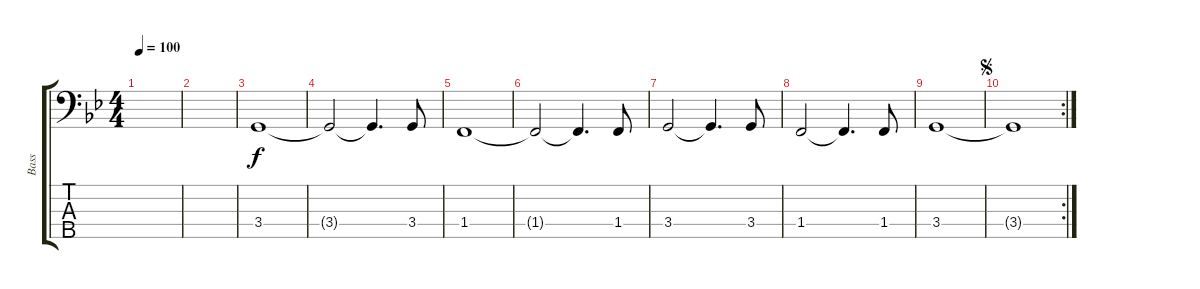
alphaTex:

\track ("Bass" "Bass") {instrument electricbassfinger}
\staff {score tabs}
\tuning (G2 D2 A1 E1 B0) {hide}
\ts (4 4)
\tempo 100
\clef f4
\ks bb
|
|
3.4.1 |
3.4{t}.2 3.4{t}.4{d} 3.4.8 |
1.4.1 |
1.4{t}.2 1.4{t}.4{d} 1.4.8 |
3.4.2 3.4{t}.4{d} 3.4.8 |
1.4.2 1.4{t}.4{d} 1.4.8 |
3.4.1 |
\rc 2
\jump segno
3.4{t}.1
